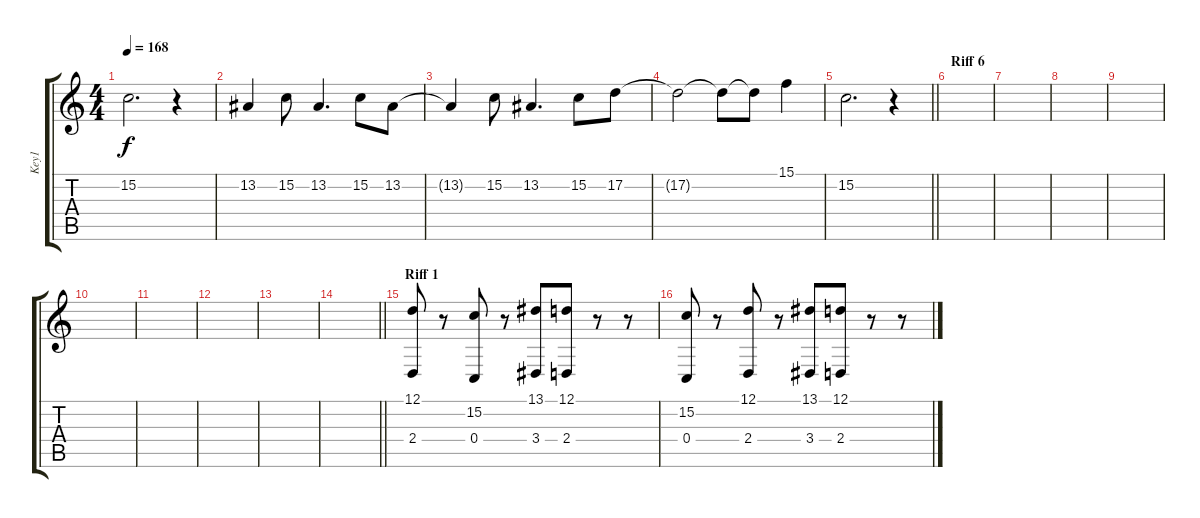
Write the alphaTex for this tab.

\track ("Key1" "Key1") {instrument stringensemble1}
\staff {score tabs}
\tuning (D4 A3 F3 C3 G2 D2) {hide}
\ts (4 4)
\tempo 168
\clef g2
\ks c
15.2.2{d dy f} r.4 |
13.2.4 15.2.8 13.2.4{d} 15.2.8 13.2.8 |
13.2{t}.4 15.2.8 13.2.4{d} 15.2.8 17.2.8 |
17.2{t}.2 17.2{t}.8 17.2{t}.8 15.1.4 |
\barLineRight lightlight
15.2.2{d} r.4 |
\section ("" "Riff 6")
|
|
|
|
|
|
|
|
\barLineRight lightlight
|
\section ("" "Riff 1")
(12.1 2.4).8 r.8 (15.2 0.4).8 r.8 (13.1 3.4).8 (12.1 2.4).8 r.8 r.8 |
(15.2 0.4).8 r.8 (12.1 2.4).8 r.8 (13.1 3.4).8 (12.1 2.4).8 r.8 r.8
